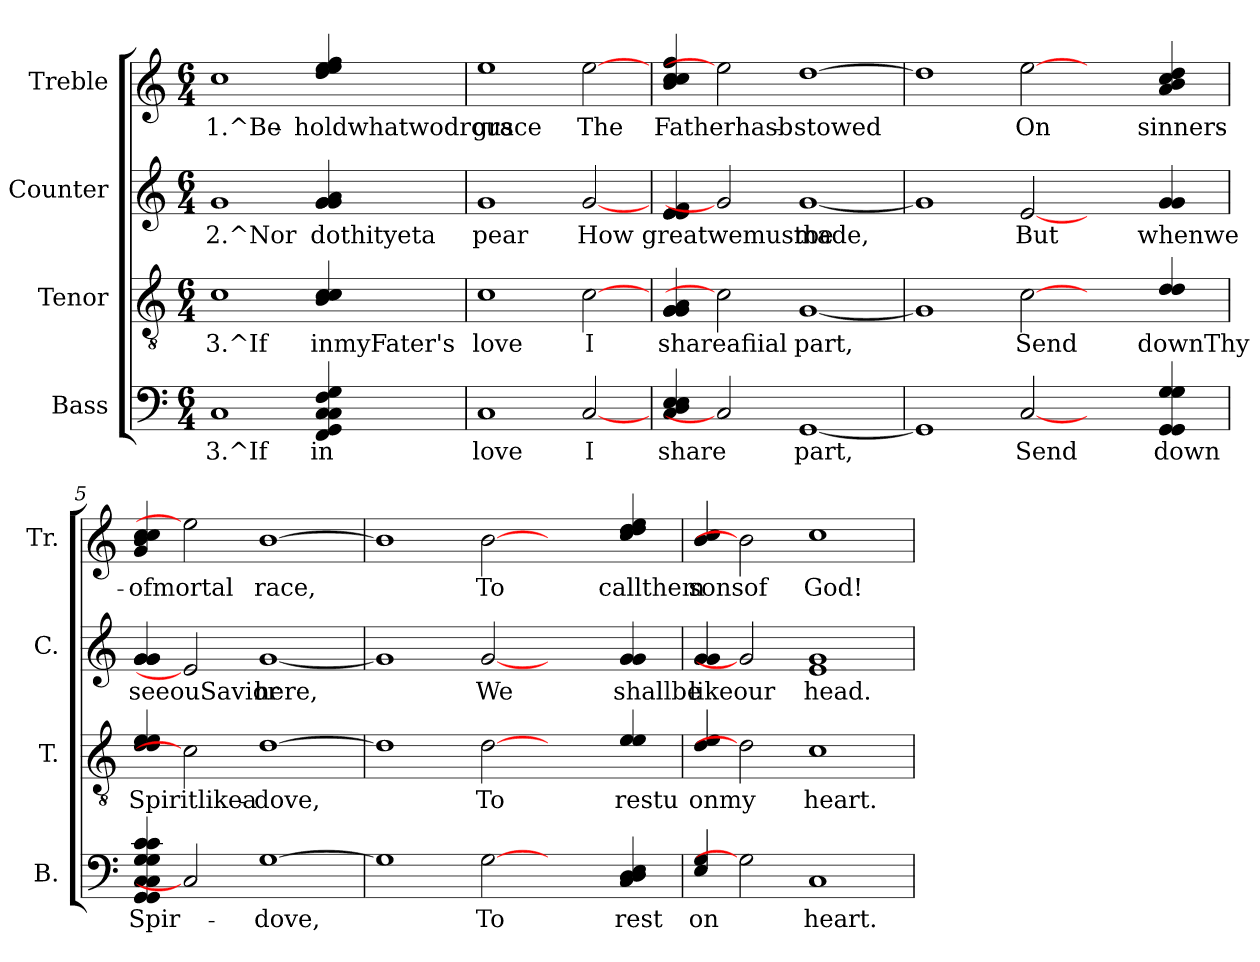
**kern	**text	**kern	**text	**kern	**text	**kern	**text
*part4	*part4	*part3	*part3	*part2	*part2	*part1	*part1
*staff4	*staff4	*staff3	*staff3	*staff2	*staff2	*staff1	*staff1
*I"Bass	*	*I"Tenor	*	*I"Counter	*	*I"Treble	*
*I'B.	*	*I'T.	*	*I'C.	*	*I'Tr.	*
!!LO:PB:g=z
*stria5	*	*stria5	*	*stria5	*	*stria5	*
*clefF4	*	*clefGv2	*	*clefG2	*	*clefG2	*
*k[]	*	*k[]	*	*k[]	*	*k[]	*
*C:	*	*C:	*	*C:	*	*C:	*
*M6/4	*	*M6/4	*	*M6/4	*	*M6/4	*
=1	=1	=1	=1	=1	=1	=1	=1
!	!LO:LY:a:rj	!	!LO:LY:b:rj	!	!LO:LY:b:rj	!	!LO:LY:b:rj
1C	3.^If	1c	3.^If	1g	2.^Nor	1cc	1.^Be-
!	!LO:LY:a:rj	!	!LO:LY:b:rj	!	!LO:LY:b:rj	!	!LO:LY:b:rj
4G/ 4F/ 4C/ 4C/ 4FF/ 4GG/	in	4c/ 4c/ 4c/ 4B/	inmyFater's	4a/ 4g/ 4g/ 4g/	dothityeta	4ff/ 4ee/ 4ee/ 4dd/	-holdwhatwodrous
=2	=2	=2	=2	=2	=2	=2	=2
!	!LO:LY:a:rj	!	!LO:LY:b:rj	!	!LO:LY:b:rj	!	!LO:LY:b:rj
1C	love	1c	love	1g	pear	1ee	grace
!	!LO:LY:a:rj	!	!LO:LY:b:rj	!	!LO:LY:b:rj	!	!LO:LY:b:rj
[2C	I	[2c	I	[2g	How	[2ee	The
=3	=3	=3	=3	=3	=3	=3	=3
!	!LO:LY:a:rj	!	!LO:LY:b:rj	!	!LO:LY:b:rj	!	!LO:LY:b:rj
4E/ 4E/ 4C/ 4D/	share	4G/ 4G/ 4G/ 4A/	shareafiial	4e/ 4e/ 4e/ 4f/	greatwemustbe	4cc/ 4cc/ 4b/ 4ff/	Fatherhasb-
2C]	.	2c]	.	2g]	.	2ee]	.
!	!LO:LY:a:rj	!	!LO:LY:b:rj	!	!LO:LY:b:rj	!	!LO:LY:b:rj
[<1GG	part,	[<1G	part,	[<1g	made,	[>1dd	-stowed
=4	=4	=4	=4	=4	=4	=4	=4
!	!LO:LY:a:rj	!	!LO:LY:b:rj	!	!LO:LY:b:rj	!	!LO:LY:b:rj
1GG]	.	1G]	.	1g]	.	1dd]	.
!	!LO:LY:a:rj	!	!LO:LY:b:rj	!	!LO:LY:b:rj	!	!LO:LY:b:rj
[2C	Send	[2c	Send	[2e	But	[2ee	On
2ryy	.	2ryy	.	2ryy	.	2ryy	.
!	!LO:LY:a:rj	!	!LO:LY:b:rj	!	!LO:LY:b:rj	!	!LO:LY:b:rj
4G/ 4G/ 4GG/ 4GG/	down	4d/ 4d/	downThy	4g/ 4g/	whenwe	4dd/ 4cc/ 4b/ 4a/	sinners-
=5	=5	=5	=5	=5	=5	=5	=5
!	!LO:LY:a:rj	!	!LO:LY:b:rj	!	!LO:LY:b:rj	!	!LO:LY:b:rj
4c/ 4c/ 4G/ 4G/ 4C/ 4GG/ 4GG/ 4C/	Spir-	4e/ 4d/ 4d/ 4e/	Spiritlikea-	4g/ 4g/ 4g/ 4g/	seeouSavior	4cc/ 4b/ 4g/ 4cc/	-ofmortal
2C]	.	2c]	.	2e]	.	2ee]	.
!	!LO:LY:a:rj	!	!LO:LY:b:rj	!	!LO:LY:b:rj	!	!LO:LY:b:rj
[<1G	-dove,	[<1d	-dove,	[<1g	here,	[<1b	race,
!!LO:LB:g=z
=6	=6	=6	=6	=6	=6	=6	=6
!	!LO:LY:a:rj	!	!LO:LY:b:rj	!	!LO:LY:b:rj	!	!LO:LY:b:rj
1G]	.	1d]	.	1g]	.	1b]	.
!	!LO:LY:a:rj	!	!LO:LY:b:rj	!	!LO:LY:b:rj	!	!LO:LY:b:rj
[2G	To	[2d	To	[2g	We	[2b	To
2ryy	.	2ryy	.	2ryy	.	2ryy	.
!	!LO:LY:a:rj	!	!LO:LY:b:rj	!	!LO:LY:b:rj	!	!LO:LY:b:rj
4E/ 4D/ 4C/ 4D/	rest	4e/ 4e/	restu	4g/ 4g/	shallbe	4ee/ 4dd/ 4cc/ 4dd/	callthem
=7	=7	=7	=7	=7	=7	=7	=7
!	!LO:LY:a:rj	!	!LO:LY:b:rj	!	!LO:LY:b:rj	!	!LO:LY:b:rj
4E/ 4G/	on	4e/ 4d/	onmy	4g/ 4g/	likeour	4cc/ 4b/	sonsof
2G]	.	2d]	.	2g]	.	2b]	.
!	!LO:LY:a:rj	!	!LO:LY:b:rj	!	!LO:LY:b:rj	!	!LO:LY:b:rj
1C	heart.	1c	heart.	1g 1e	head.	1cc	God!
=	=	=	=	=	=	=	=
*-	*-	*-	*-	*-	*-	*-	*-
